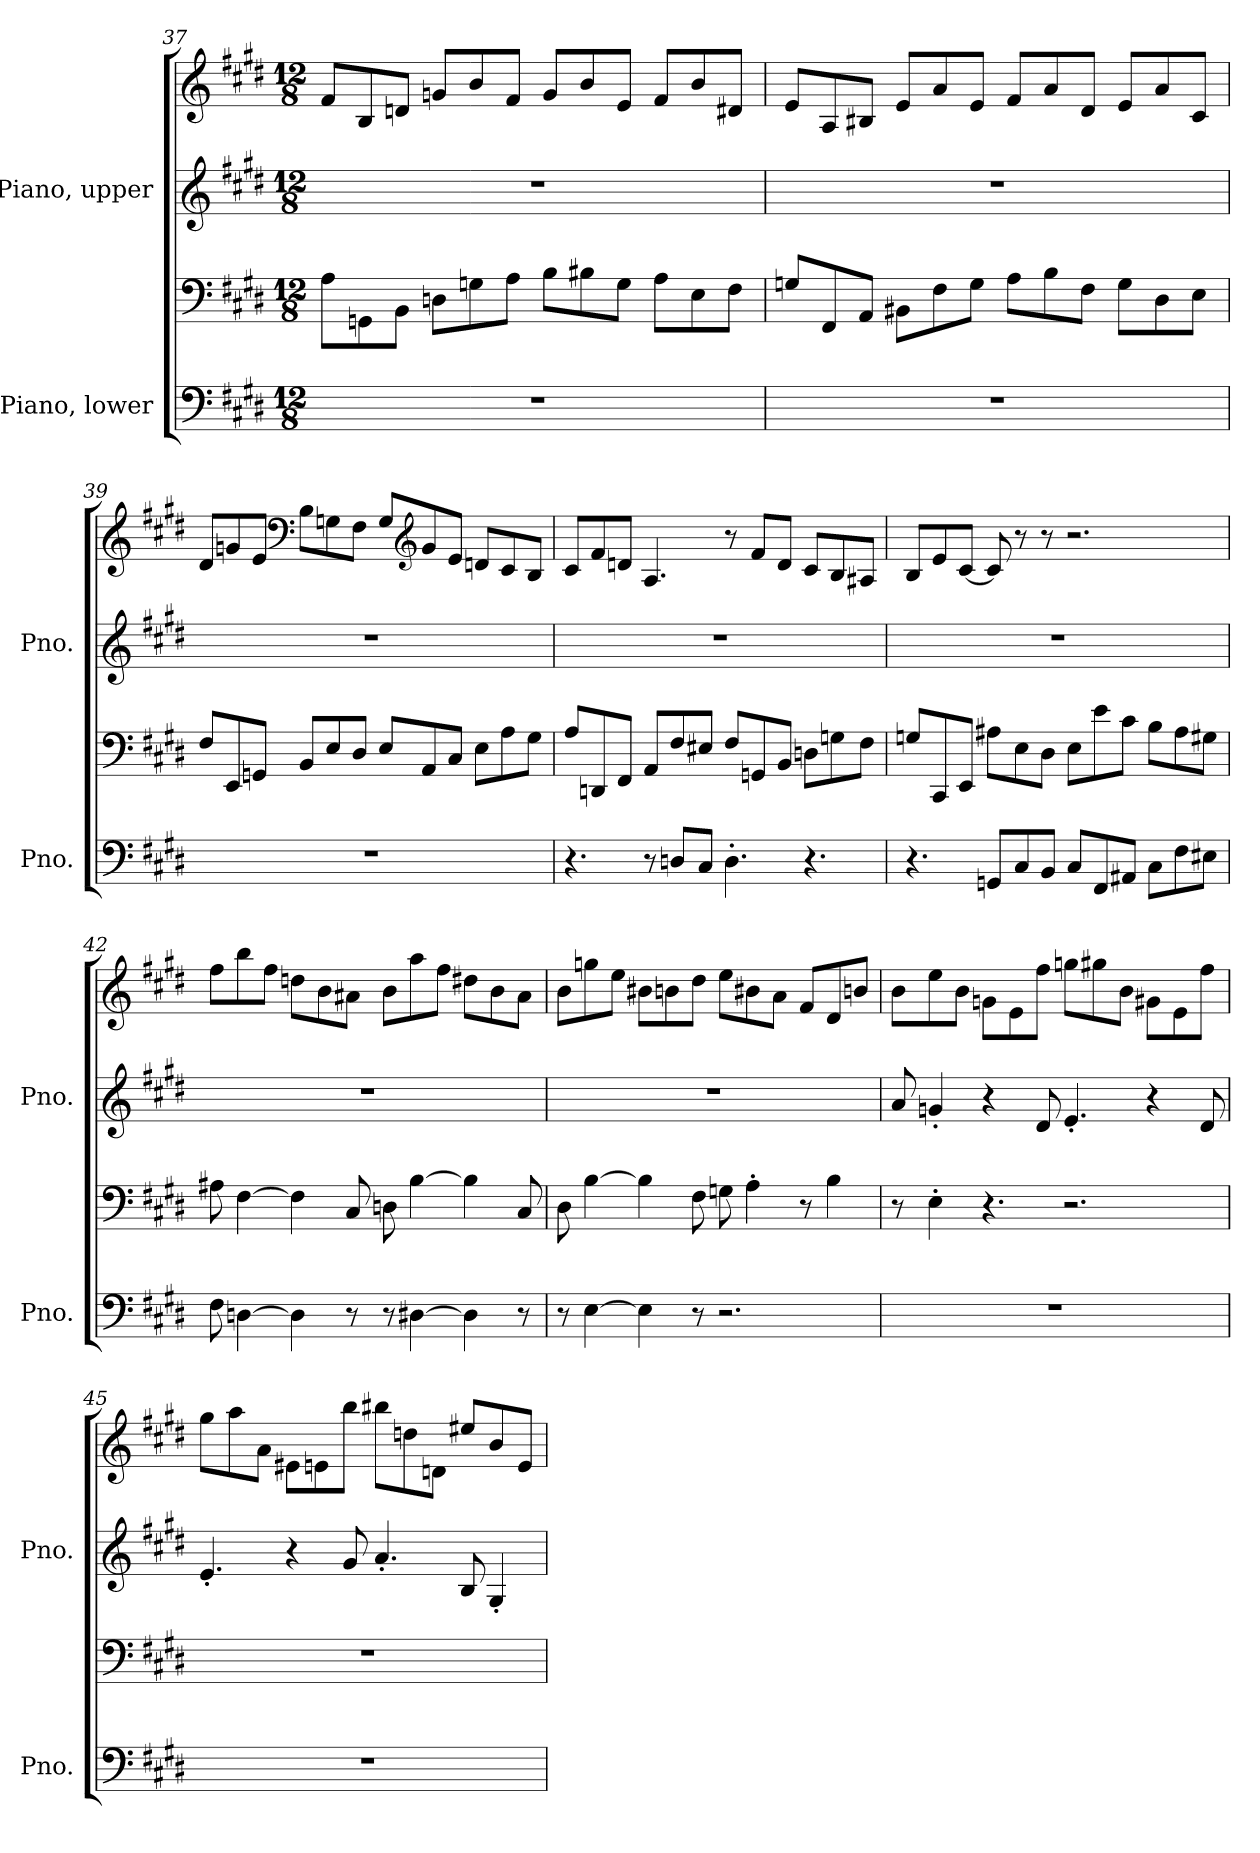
**kern	**kern	**kern	**kern
*part2	*part2	*part1	*part1
*staff4	*staff3	*staff2	*staff1
*I"Piano, lower	*	*I"Piano, upper	*
*I'Pno.	*	*I'Pno.	*
*clefF4	*clefF4	*clefG2	*clefG2
*k[f#c#g#d#]	*k[f#c#g#d#]	*k[f#c#g#d#]	*k[f#c#g#d#]
*M12/8	*M12/8	*M12/8	*M12/8
=37	=37	=37	=37
1.r	8A\L	1.r	8f#/L
.	8GGn\	.	8B/
.	8BB\J	.	8dn/J
.	8Dn\L	.	8gn/L
.	8Gn\	.	8b/
.	8A\J	.	8f#/J
.	8B\L	.	8g/L
.	8B#X\	.	8b/
.	8G\J	.	8e/J
.	8A\L	.	8f#/L
.	8E\	.	8b/
.	8F#\J	.	8d#X/J
!!LO:LB:g=z
=38	=38	=38	=38
1.r	8Gn/L	1.r	8e/L
.	8FF#/	.	8A/
.	8AA/J	.	8B#X/J
.	8BB#X\L	.	8e/L
.	8F#\	.	8a/
.	8G\J	.	8e/J
.	8A\L	.	8f#/L
.	8B\	.	8a/
.	8F#\J	.	8d#/J
.	8G\L	.	8e/L
.	8D#\	.	8a/
.	8E\J	.	8c#/J
=39	=39	=39	=39
1.r	8F#/L	1.r	8d#/L
.	8EE/	.	8gn/
.	8GGn/J	.	8e/J
*	*	*	*clefF4
.	8BB/L	.	8B\L
.	8E/	.	8Gn\
.	8D#/J	.	8F#\J
.	8E/L	.	8G/L
*	*	*	*clefG2
.	8AA/	.	8g/
.	8C#/J	.	8e/J
.	8E\L	.	8dn/L
.	8A\	.	8c#/
.	8G#\J	.	8B/J
!!LO:LB:g=z
=40	=40	=40	=40
4.r	8A/L	1.r	8c#/L
.	8DDn/	.	8f#/
.	8FF#/J	.	8dn/J
8r	8AA/L	.	4.A/
8Dn/L	8F#/	.	.
8C#/J	8E#X/J	.	.
4.D'\	8F#/L	.	8r
.	8GGn/	.	8f#/L
.	8BB/J	.	8d/J
4.r	8Dn\L	.	8c#/L
.	8Gn\	.	8B/
.	8F#\J	.	8A#X/J
=41	=41	=41	=41
4.r	8Gn/L	1.r	8B/L
.	8CC#/	.	8e/
.	8EE/J	.	[8c#/J
8GGn/L	8A#X\L	.	8c#/]
8C#/	8E\	.	8r
8BB/J	8D#\J	.	8r
8C#/L	8E\L	.	2.r
8FF#/	8e\	.	.
8AA#X/J	8c#\J	.	.
8C#\L	8B\L	.	.
8F#\	8A#\	.	.
8E#X\J	8G#X\J	.	.
!!LO:PB:g=z
=42	=42	=42	=42
8F#\	8A#X\	1.r	8ff#\L
[4Dn\	[4F#\	.	8bb\
.	.	.	8ff#\J
4D\]	4F#\]	.	8ddn\L
.	.	.	8b\
8r	8C#/	.	8a#X\J
8r	8Dn\	.	8b\L
[4D#X\	[4B\	.	8aa\
.	.	.	8ff#\J
4D#\]	4B\]	.	8dd#X\L
.	.	.	8b\
8r	8C#/	.	8a#\J
=43	=43	=43	=43
8r	8D#\	1.r	8b\L
[4E\	[4B\	.	8ggn\
.	.	.	8ee\J
4E\]	4B\]	.	8b#X\L
.	.	.	8bn\
8r	8F#\	.	8dd#\J
2.r	8Gn\	.	8ee\L
.	4A'\	.	8b#X\
.	.	.	8a\J
.	8r	.	8f#/L
.	4B\	.	8d#/
.	.	.	8bn/J
!!LO:LB:g=z
=44	=44	=44	=44
1.r	8r	8a/	8b\L
.	4E'\	4gn'/	8ee\
.	.	.	8b\J
.	4.r	4r	8gn\L
.	.	.	8e\
.	.	8d#/	8ff#\J
.	2.r	4.e'/	8ggn\L
.	.	.	8gg#X\
.	.	.	8b\J
.	.	4r	8g#X\L
.	.	.	8e\
.	.	8d#/	8ff#\J
=45	=45	=45	=45
1.r	1.r	4.e'/	8gg#\L
.	.	.	8aa\
.	.	.	8a\J
.	.	4r	8e#X\L
.	.	.	8en\
.	.	8g#/	8bb\J
.	.	4.a'/	8bb#X\L
.	.	.	8ddn\
.	.	.	8dn\J
.	.	8B/	8ee#X/L
.	.	4G#'/	8b/
.	.	.	8e/J
=	=	=	=
*-	*-	*-	*-
